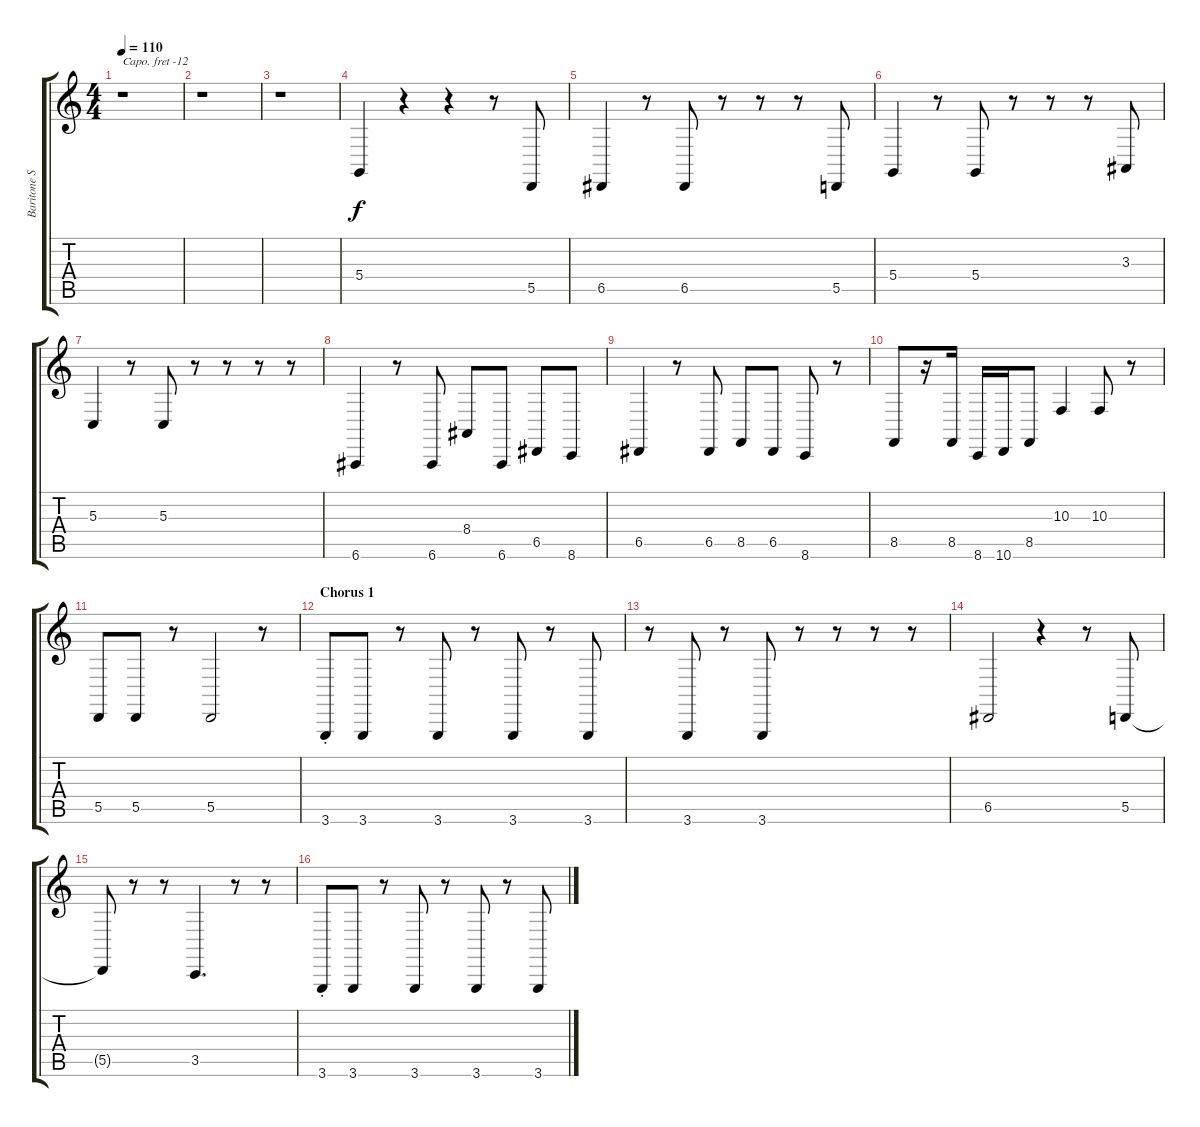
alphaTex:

\track ("Baritone Sax" "Baritone S") {instrument baritonesax}
\staff {score tabs}
\capo -12
\tuning (E4 B3 G3 D3 A2 E2) {hide}
\ts (4 4)
\tempo 110
\clef g2
\ks c
r.1{dy f} |
r.1 |
r.1 |
5.4.4 r.4 r.4 r.8 5.5.8 |
6.5.4 r.8 6.5.8 r.8 r.8 r.8 5.5.8 |
5.4.4 r.8 5.4.8 r.8 r.8 r.8 3.3.8 |
5.3.4 r.8 5.3.8 r.8 r.8 r.8 r.8 |
6.6.4 r.8 6.6.8 8.4.8 6.6.8 6.5.8 8.6.8 |
6.5.4 r.8 6.5.8 8.5.8 6.5.8 8.6.8 r.8 |
8.5.8 r.16 8.5.16 8.6.16 10.6.16 8.5.8 10.3.4 10.3.8 r.8 |
5.5.8 5.5.8 r.8 5.5.2 r.8 |
\section ("" "Chorus 1")
3.6{st}.8 3.6.8 r.8 3.6.8 r.8 3.6.8 r.8 3.6.8 |
r.8 3.6.8 r.8 3.6.8 r.8 r.8 r.8 r.8 |
6.5.2 r.4 r.8 5.5.8 |
5.5{t}.8 r.8 r.8 3.5.4{d} r.8 r.8 |
3.6{st}.8 3.6.8 r.8 3.6.8 r.8 3.6.8 r.8 3.6.8
